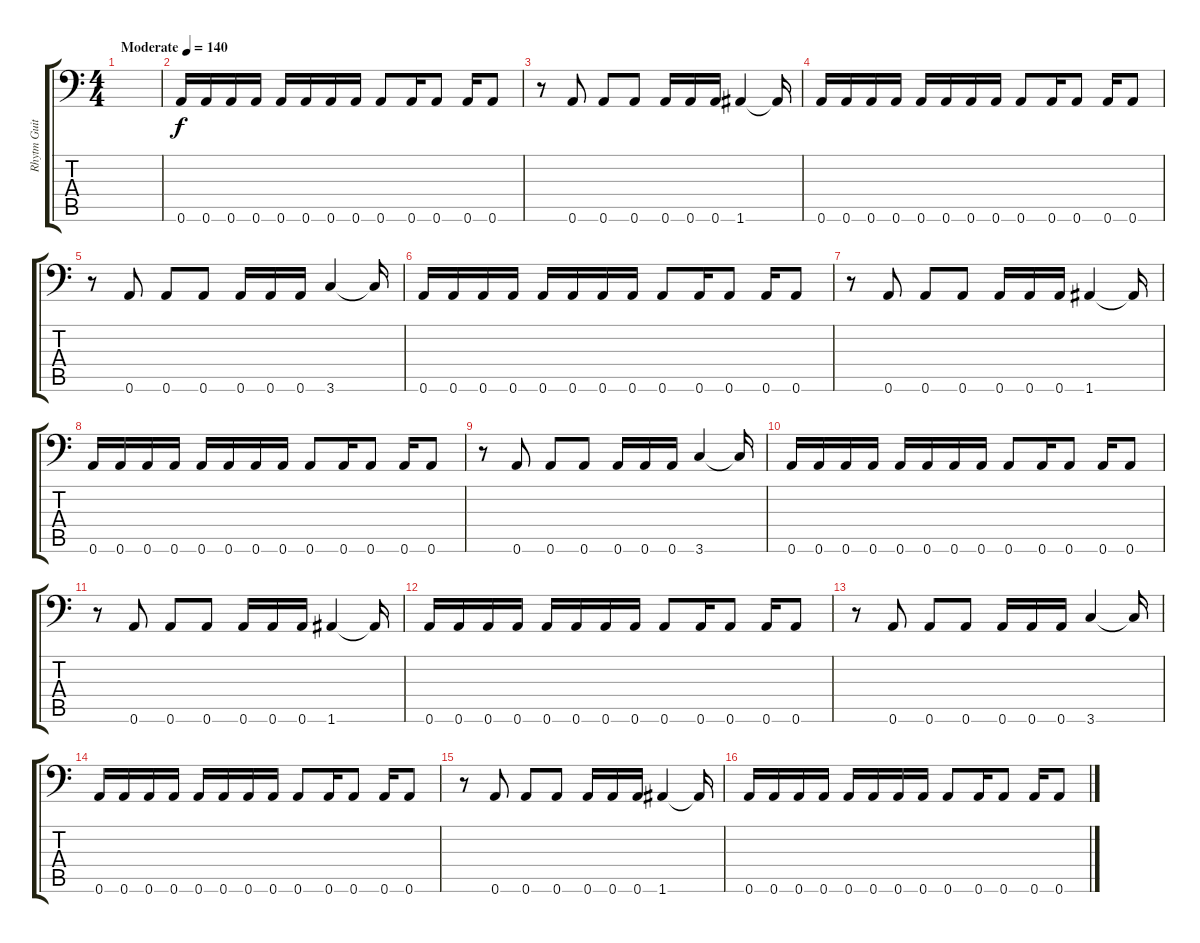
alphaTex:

\track ("Rhytm Guitar" "Rhytm Guit") {instrument distortionguitar}
\staff {score tabs}
\tuning (B3 Gb3 D3 A2 E2 A1) {hide}
\ts (4 4)
\tempo (140 "Moderate")
\clef f4
\ks c
|
0.6.16 0.6.16 0.6.16 0.6.16 0.6.16 0.6.16 0.6.16 0.6.16 0.6.8 0.6.16 0.6.8 0.6.16 0.6.8 |
r.8 0.6.8 0.6.8 0.6.8 0.6.16 0.6.16 0.6.16 1.6.4 1.6{t}.16 |
0.6.16 0.6.16 0.6.16 0.6.16 0.6.16 0.6.16 0.6.16 0.6.16 0.6.8 0.6.16 0.6.8 0.6.16 0.6.8 |
r.8 0.6.8 0.6.8 0.6.8 0.6.16 0.6.16 0.6.16 3.6.4 3.6{t}.16 |
0.6.16 0.6.16 0.6.16 0.6.16 0.6.16 0.6.16 0.6.16 0.6.16 0.6.8 0.6.16 0.6.8 0.6.16 0.6.8 |
r.8 0.6.8 0.6.8 0.6.8 0.6.16 0.6.16 0.6.16 1.6.4 1.6{t}.16 |
0.6.16 0.6.16 0.6.16 0.6.16 0.6.16 0.6.16 0.6.16 0.6.16 0.6.8 0.6.16 0.6.8 0.6.16 0.6.8 |
r.8 0.6.8 0.6.8 0.6.8 0.6.16 0.6.16 0.6.16 3.6.4 3.6{t}.16 |
0.6.16 0.6.16 0.6.16 0.6.16 0.6.16 0.6.16 0.6.16 0.6.16 0.6.8 0.6.16 0.6.8 0.6.16 0.6.8 |
r.8 0.6.8 0.6.8 0.6.8 0.6.16 0.6.16 0.6.16 1.6.4 1.6{t}.16 |
0.6.16 0.6.16 0.6.16 0.6.16 0.6.16 0.6.16 0.6.16 0.6.16 0.6.8 0.6.16 0.6.8 0.6.16 0.6.8 |
r.8 0.6.8 0.6.8 0.6.8 0.6.16 0.6.16 0.6.16 3.6.4 3.6{t}.16 |
0.6.16 0.6.16 0.6.16 0.6.16 0.6.16 0.6.16 0.6.16 0.6.16 0.6.8 0.6.16 0.6.8 0.6.16 0.6.8 |
r.8 0.6.8 0.6.8 0.6.8 0.6.16 0.6.16 0.6.16 1.6.4 1.6{t}.16 |
0.6.16 0.6.16 0.6.16 0.6.16 0.6.16 0.6.16 0.6.16 0.6.16 0.6.8 0.6.16 0.6.8 0.6.16 0.6.8
